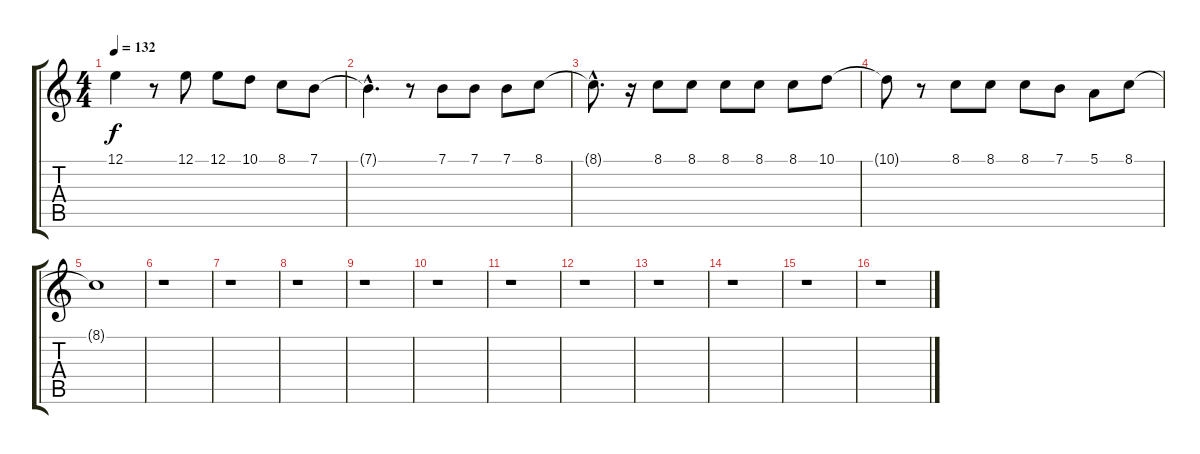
\track "" {instrument flute}
\staff {score tabs}
\tuning (E4 B3 G3 D3 A2 E2) {hide}
\ts (4 4)
\tempo 132
\clef g2
\ks c
12.1{t}.4{dy f} r.8 12.1.8 12.1.8 10.1.8 8.1.8 7.1.8 |
7.1{hac t}.4{d} r.8 7.1.8 7.1.8 7.1.8 8.1.8 |
8.1{hac t}.8{d} r.16 8.1.8 8.1.8 8.1.8 8.1.8 8.1.8 10.1.8 |
10.1{t}.8 r.8 8.1.8 8.1.8 8.1.8 7.1.8 5.1.8 8.1.8 |
8.1{t}.1 |
r.1 |
r.1 |
r.1 |
r.1 |
r.1 |
r.1 |
r.1 |
r.1 |
r.1 |
r.1 |
r.1
